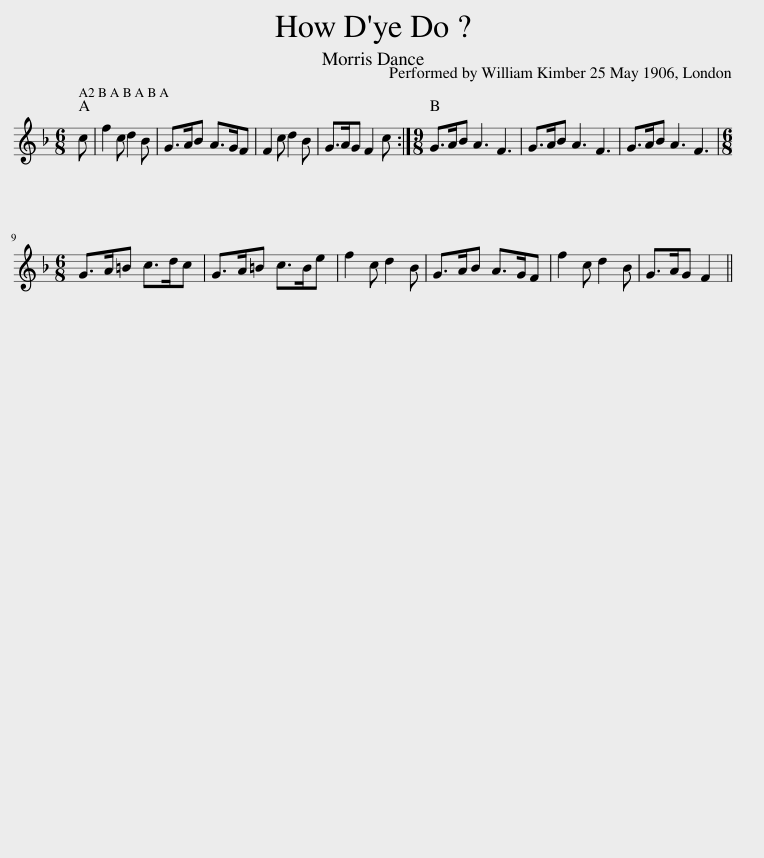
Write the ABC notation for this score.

X:1
L:1/8
M:6/8
I:linebreak $
K:F
V:1 treble
V:1
 c | f2 c d2 B | G>AB A>GF | F2 c d2 B | G>AG F2 c :| %5
[M:9/8] G>AB A3 F3 | G>AB A3 F3 | G>AB A3 F3 |$[M:6/8] G>A=B c>dc | G>A=B c>Be | %10
 f2 c d2 B | G>AB A>GF | f2 c d2 B | G>AG F2 || %14
